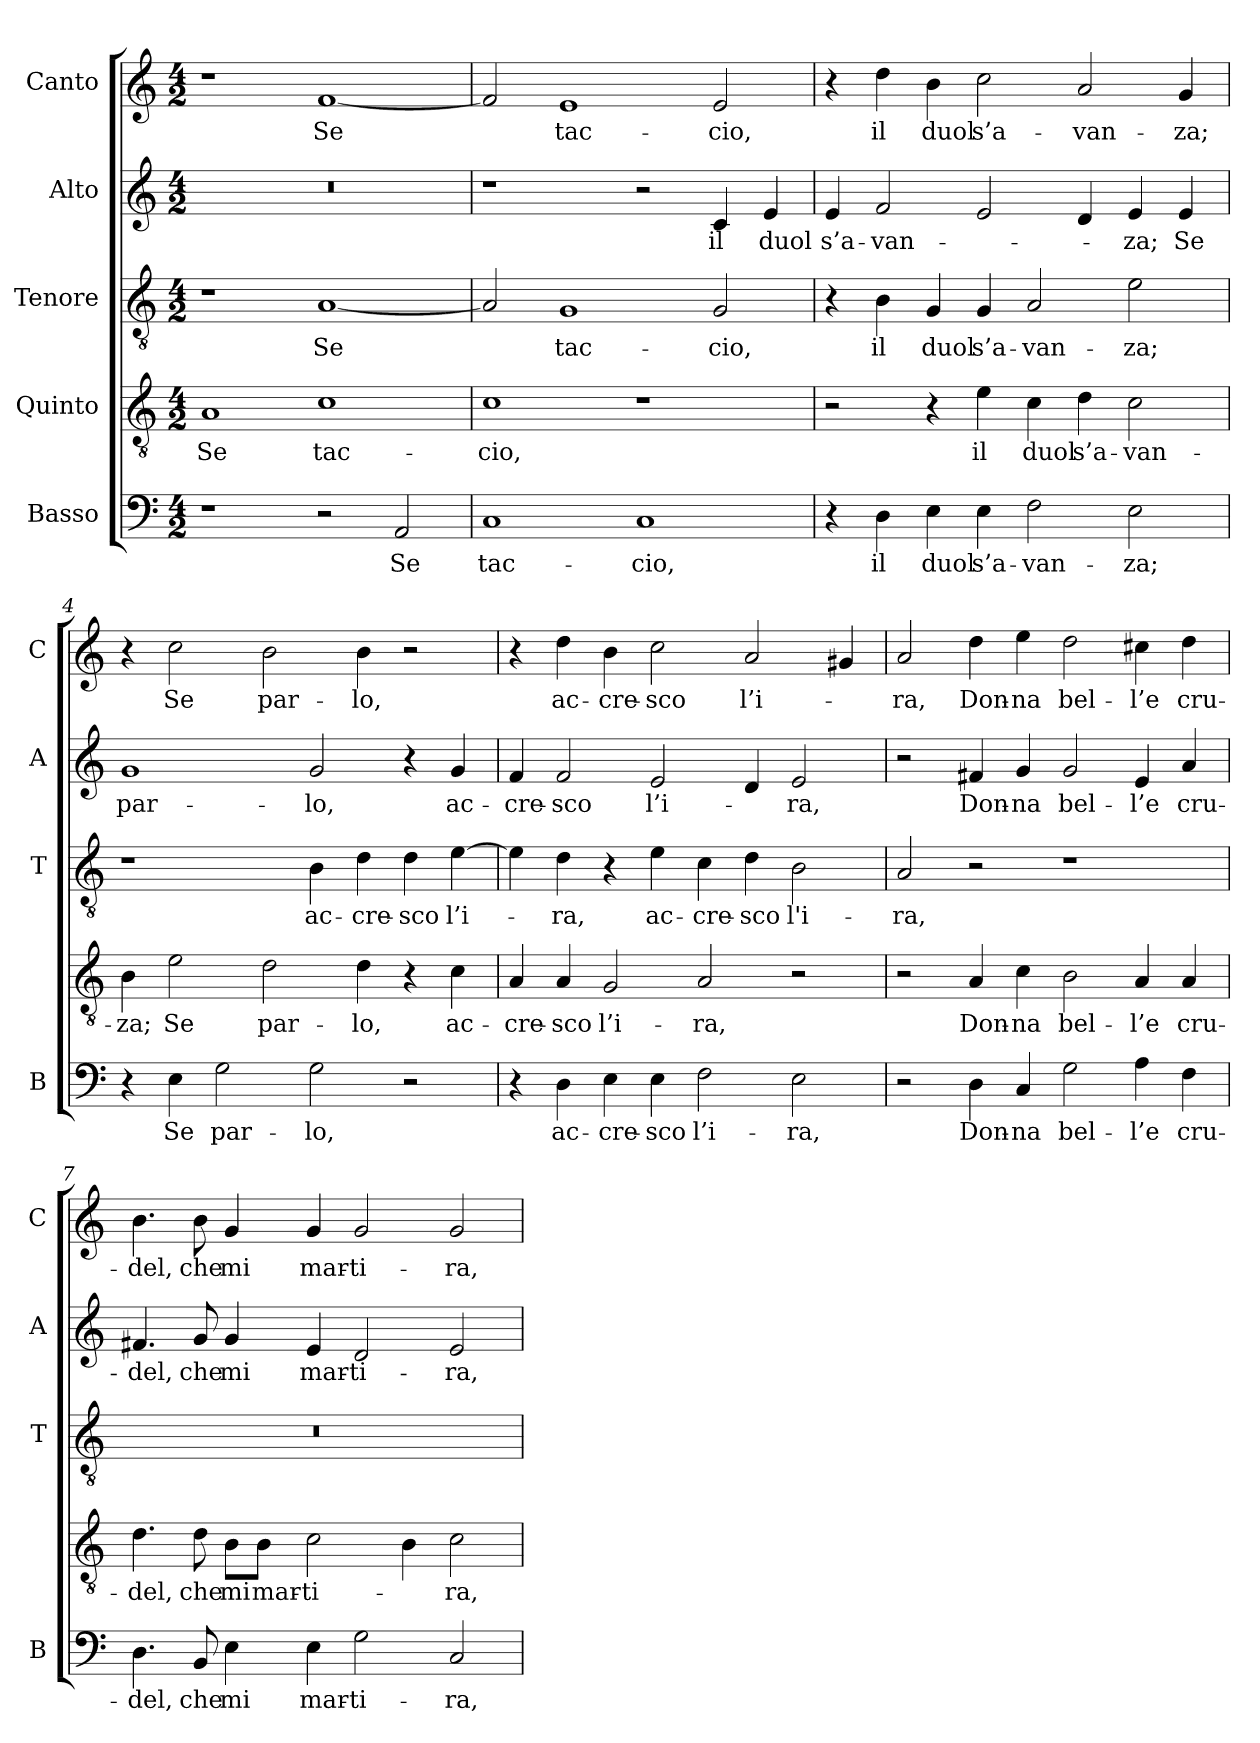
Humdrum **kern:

**kern	**text	**kern	**text	**kern	**text	**kern	**text	**kern	**text
*part5	*part5	*part4	*part4	*part3	*part3	*part2	*part2	*part1	*part1
*staff5	*staff5	*staff4	*staff4	*staff3	*staff3	*staff2	*staff2	*staff1	*staff1
*I"Basso	*	*I"Quinto	*	*I"Tenore	*	*I"Alto	*	*I"Canto	*
*I'B	*	*	*	*I'T	*	*I'A	*	*I'C	*
*clefF4	*	*clefGv2	*	*clefGv2	*	*clefG2	*	*clefG2	*
*k[]	*	*k[]	*	*k[]	*	*k[]	*	*k[]	*
*M4/2	*	*M4/2	*	*M4/2	*	*M4/2	*	*M4/2	*
=1	=1	=1	=1	=1	=1	=1	=1	=1	=1
1r	.	1A	Se	1r	.	0r	.	1r	.
2r	.	1c	tac-	[1A	Se	.	.	[1f	Se
2AA	Se	.	.	.	.	.	.	.	.
=2	=2	=2	=2	=2	=2	=2	=2	=2	=2
1C	tac-	1c	-cio,	2A]	.	1r	.	2f]	.
.	.	.	.	1G	tac-	.	.	1e	tac-
1C	-cio,	1r	.	.	.	2r	.	.	.
.	.	.	.	2G	-cio,	4c	il	2e	-cio,
.	.	.	.	.	.	4e	duol	.	.
=3	=3	=3	=3	=3	=3	=3	=3	=3	=3
4r	.	2r	.	4r	.	4e	s’a-	4r	.
4D	il	.	.	4B	il	2f	-van-	4dd	il
4E	duol	4r	.	4G	duol	.	.	4b	duol
4E	s’a-	4e	il	4G	s’a-	2e	.	2cc	s’a-
2F	-van-	4c	duol	2A	-van-	.	.	.	.
.	.	4d	s’a-	.	.	4d	.	2a	-van-
2E	-za;	2c	-van-	2e	-za;	4e	-za;	.	.
.	.	.	.	.	.	4e	Se	4g	-za;
=4	=4	=4	=4	=4	=4	=4	=4	=4	=4
4r	.	4B	-za;	1r	.	1g	par-	4r	.
4E	Se	2e	Se	.	.	.	.	2cc	Se
2G	par-	.	.	.	.	.	.	.	.
.	.	2d	par-	.	.	.	.	2b	par-
2G	-lo,	.	.	4B	ac-	2g	-lo,	.	.
.	.	4d	-lo,	4d	-cre-	.	.	4b	-lo,
2r	.	4r	.	4d	-sco	4r	.	2r	.
.	.	4c	ac-	[4e	l’i-	4g	ac-	.	.
=5	=5	=5	=5	=5	=5	=5	=5	=5	=5
4r	.	4A	-cre-	4e]	.	4f	-cre-	4r	.
4D	ac-	4A	-sco	4d	-ra,	2f	-sco	4dd	ac-
4E	-cre-	2G	l’i-	4r	.	.	.	4b	-cre-
4E	-sco	.	.	4e	ac-	2e	l’i-	2cc	-sco
2F	l’i-	2A	-ra,	4c	-cre-	.	.	.	.
.	.	.	.	4d	-sco	4d	.	2a	l’i-
2E	-ra,	2r	.	2B	l'i-	2e	-ra,	.	.
.	.	.	.	.	.	.	.	4g#X	.
=6	=6	=6	=6	=6	=6	=6	=6	=6	=6
2r	.	2r	.	2A	-ra,	2r	.	2a	-ra,
4D	Don-	4A	Don-	2r	.	4f#X	Don-	4dd	Don-
4C	-na	4c	-na	.	.	4g	-na	4ee	-na
2G	bel-	2B	bel-	1r	.	2g	bel-	2dd	bel-
4A	-l’e	4A	-l’e	.	.	4e	-l’e	4cc#X	-l’e
4F	cru-	4A	cru-	.	.	4a	cru-	4dd	cru-
=7	=7	=7	=7	=7	=7	=7	=7	=7	=7
4.D	-del,	4.d	-del,	0r	.	4.f#X	-del,	4.b	-del,
8BB	che	8d	che	.	.	8g	che	8b	che
4E	mi	8BL	mi	.	.	4g	mi	4g	mi
.	.	8BJ	mar-	.	.	.	.	.	.
4E	mar-	2c	-ti-	.	.	4e	mar-	4g	mar-
2G	-ti-	.	.	.	.	2d	-ti-	2g	-ti-
.	.	4B	.	.	.	.	.	.	.
2C	-ra,	2c	-ra,	.	.	2e	-ra,	2g	-ra,
=	=	=	=	=	=	=	=	=	=
*-	*-	*-	*-	*-	*-	*-	*-	*-	*-
